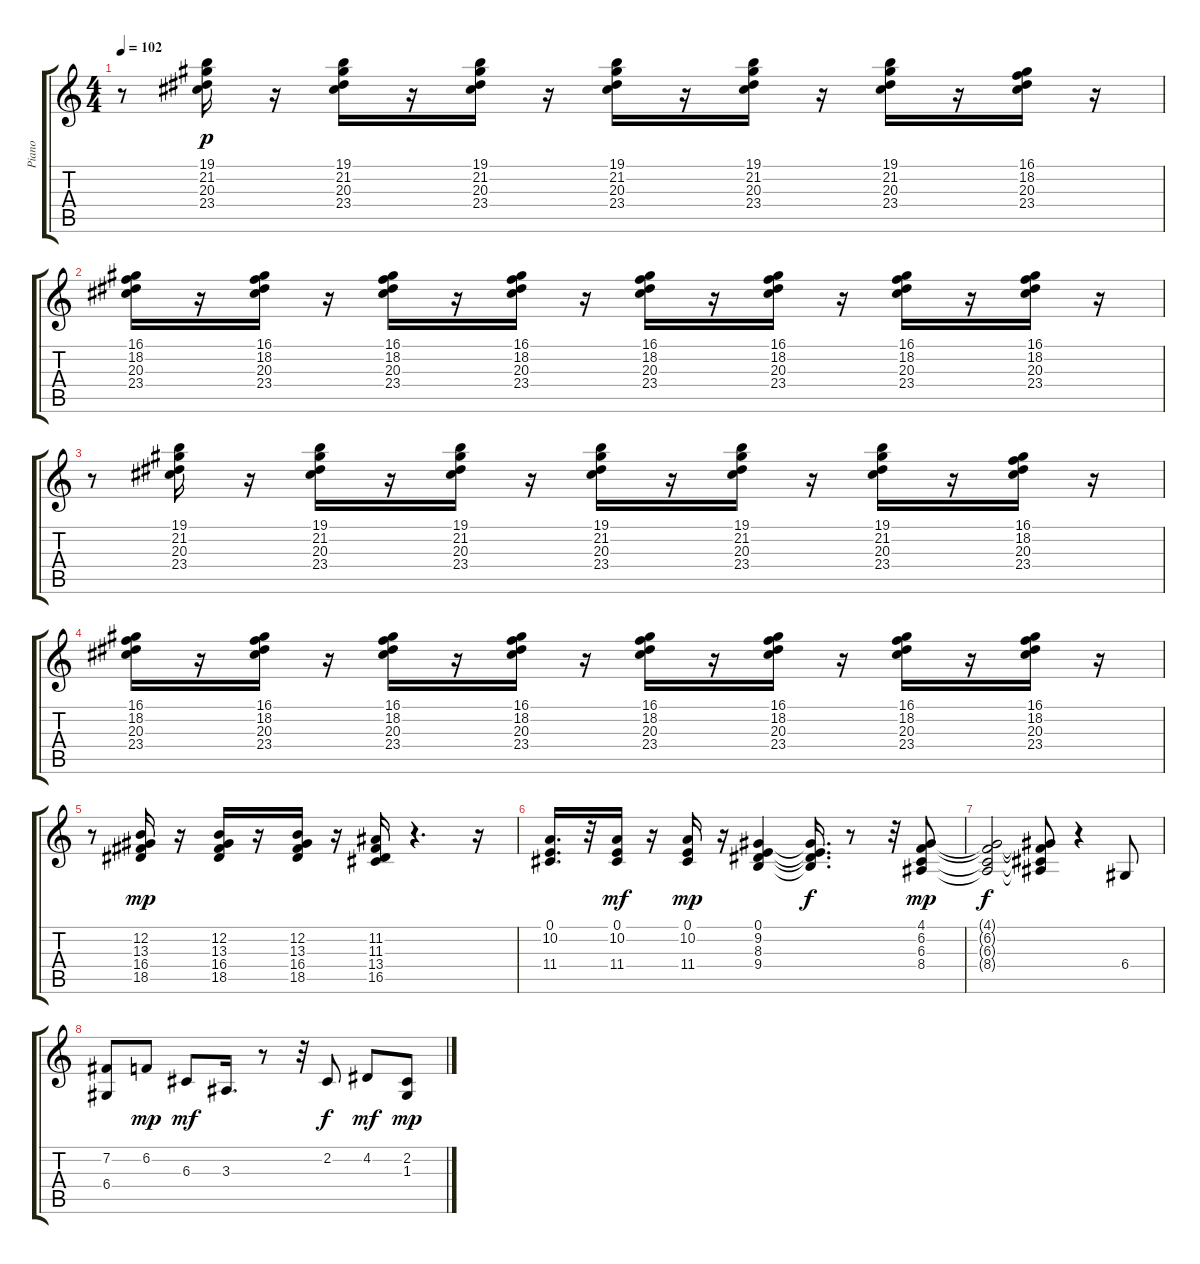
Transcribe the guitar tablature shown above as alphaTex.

\track ("Piano" "Piano") {instrument acousticgrandpiano}
\staff {score tabs}
\tuning (E4 B3 G3 D3 A2 E2) {hide}
\ts (4 4)
\tempo 102
\clef g2
\ks c
r.8{dy f} (19.1 21.2 20.3 23.4).16{dy p} r.16 (19.1 21.2 20.3 23.4).16 r.16 (19.1 21.2 20.3 23.4).16 r.16 (19.1 21.2 20.3 23.4).16 r.16 (19.1 21.2 20.3 23.4).16 r.16 (19.1 21.2 20.3 23.4).16 r.16 (16.1 18.2 20.3 23.4).16 r.16 |
(16.1 18.2 20.3 23.4).16 r.16 (16.1 18.2 20.3 23.4).16 r.16 (16.1 18.2 20.3 23.4).16 r.16 (16.1 18.2 20.3 23.4).16 r.16 (16.1 18.2 20.3 23.4).16 r.16 (16.1 18.2 20.3 23.4).16 r.16 (16.1 18.2 20.3 23.4).16 r.16 (16.1 18.2 20.3 23.4).16 r.16 |
r.8 (19.1 21.2 20.3 23.4).16 r.16 (19.1 21.2 20.3 23.4).16 r.16 (19.1 21.2 20.3 23.4).16 r.16 (19.1 21.2 20.3 23.4).16 r.16 (19.1 21.2 20.3 23.4).16 r.16 (19.1 21.2 20.3 23.4).16 r.16 (16.1 18.2 20.3 23.4).16 r.16 |
(16.1 18.2 20.3 23.4).16 r.16 (16.1 18.2 20.3 23.4).16 r.16 (16.1 18.2 20.3 23.4).16 r.16 (16.1 18.2 20.3 23.4).16 r.16 (16.1 18.2 20.3 23.4).16 r.16 (16.1 18.2 20.3 23.4).16 r.16 (16.1 18.2 20.3 23.4).16 r.16 (16.1 18.2 20.3 23.4).16 r.16 |
r.8 (12.2 13.3 16.4 18.5).16{dy mp} r.16 (12.2 13.3 16.4 18.5).16 r.16 (12.2 13.3 16.4 18.5).16 r.16 (11.2 11.3 13.4 16.5).16 r.4{d} r.16 |
(0.1 10.2 11.4).16{d} r.32 (0.1 10.2 11.4).16{dy mf} r.16 (0.1 10.2 11.4).16{dy mp} r.16 (0.1 9.2 8.3 9.4).4 (0.1{t} 9.2{t} 8.3{t} 9.4{t}).16{d dy f} r.8 r.32 (4.1 6.2 6.3 8.4).8{dy mp} |
(4.1{t} 6.2{t} 6.3{t} 8.4{t}).2{dy f} (4.1{t} 6.2{t} 6.3{t} 8.4{t}).8 r.4 6.4.8 |
(7.2 6.4).8 6.2.8{dy mp} 6.3.8{dy mf} 3.3.16{d} r.8 r.32 2.2.8{dy f} 4.2.8{dy mf} (2.2 1.3).8{dy mp}
